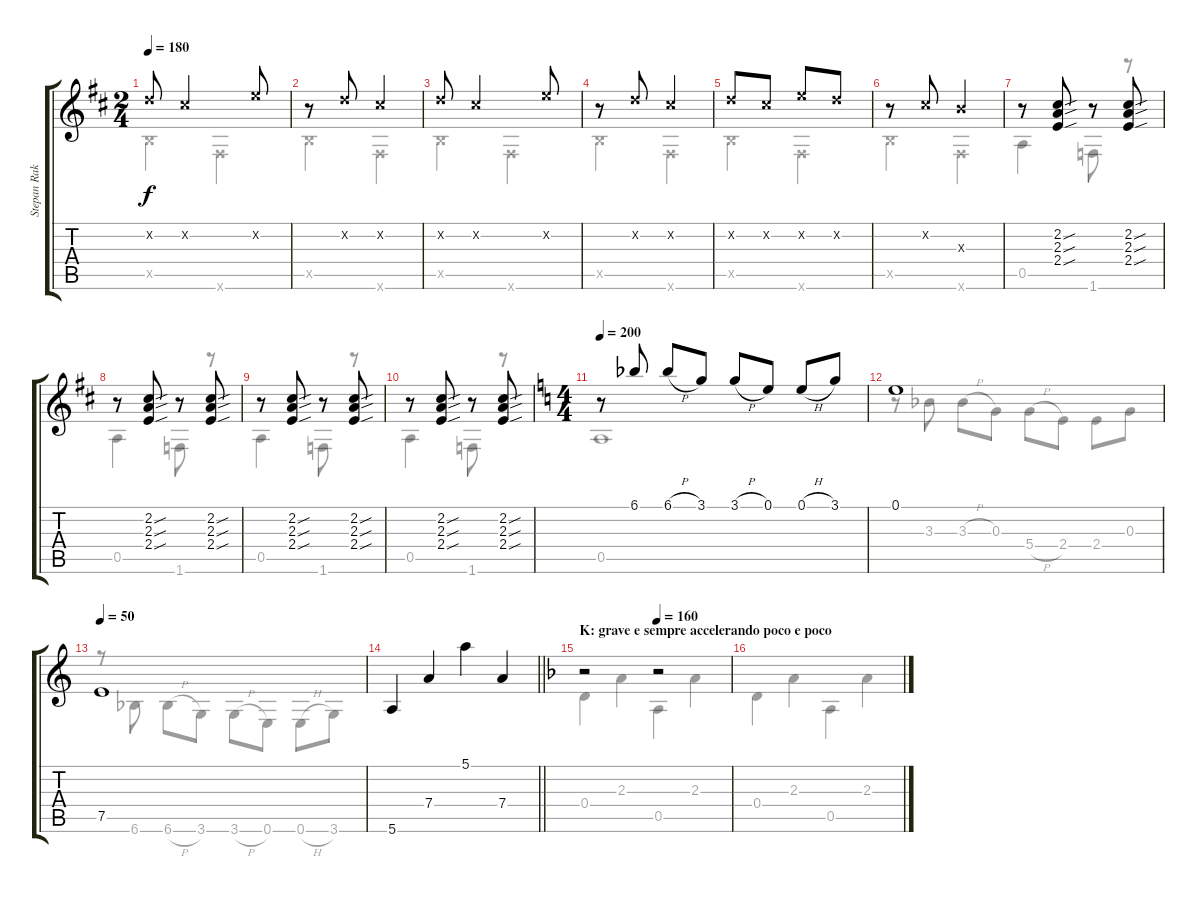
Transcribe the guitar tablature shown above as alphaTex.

\track ("Stepan Rak" "Stepan Rak") {instrument acousticguitarnylon}
\staff {score tabs}
\tuning (E4 B3 G3 D3 A2 E2) {hide}
\voice
\ts (2 4)
\tempo 180
\clef g2
\ks d
3.2{x}.8{dy f} 2.2{x}.4 5.2{x}.8 |
r.8 3.2{x}.8 2.2{x}.4 |
3.2{x}.8 2.2{x}.4 5.2{x}.8 |
r.8 3.2{x}.8 2.2{x}.4 |
3.2{x}.8 2.2{x}.8 5.2{x}.8 3.2{x}.8 |
r.8 2.2{x}.8 4.3{x}.4 |
r.8 (2.2{sou} 2.3{sou} 2.4{sou}).8 r.8 (2.2{sou} 2.3{sou} 2.4{sou}).8 |
r.8 (2.2{sou} 2.3{sou} 2.4{sou}).8 r.8 (2.2{sou} 2.3{sou} 2.4{sou}).8 |
r.8 (2.2{sou} 2.3{sou} 2.4{sou}).8 r.8 (2.2{sou} 2.3{sou} 2.4{sou}).8 |
r.8 (2.2{sou} 2.3{sou} 2.4{sou}).8 r.8 (2.2{sou} 2.3{sou} 2.4{sou}).8 |
\ts (4 4)
\tempo 200
\ks c
r.8 6.1{acc b}.8 6.1{h acc b}.8 3.1.8 3.1{h}.8 0.1.8 0.1{h}.8 3.1.8 |
0.1.1 |
\tempo 50
7.5.1 |
\barLineRight lightlight
5.6.4 7.4.4 5.1.4 7.4.4 |
\section ("" "K: grave e sempre accelerando poco e poco")
\tempo (160 0.5)
\ks f
r.2 r.2 |
\voice
\clef g2
\ottava regular
\simile none
\ks d
2.5{x}.4{dy f} 2.6{x}.4 |
2.5{x}.4 2.6{x}.4 |
2.5{x}.4 2.6{x}.4 |
2.5{x}.4 2.6{x}.4 |
2.5{x}.4 2.6{x}.4 |
2.5{x}.4 2.6{x}.4 |
0.5.4 1.6.8 r.8 |
0.5.4 1.6.8 r.8 |
0.5.4 1.6.8 r.8 |
0.5.4 1.6.8 r.8 |
\ks c
0.5.1 |
r.8 3.3{acc b}.8 3.3{h acc b}.8 0.3.8 5.4{h}.8 2.4.8 2.4.8 0.3.8 |
r.8 6.6{acc b}.8 6.6{h acc b}.8 3.6.8 3.6{h}.8 0.6.8 0.6{h}.8 3.6.8 |
\barLineRight lightlight
|
\ks f
0.4.4 2.3.4 0.5.4 2.3.4 |
0.4.4 2.3.4 0.5.4 2.3.4
